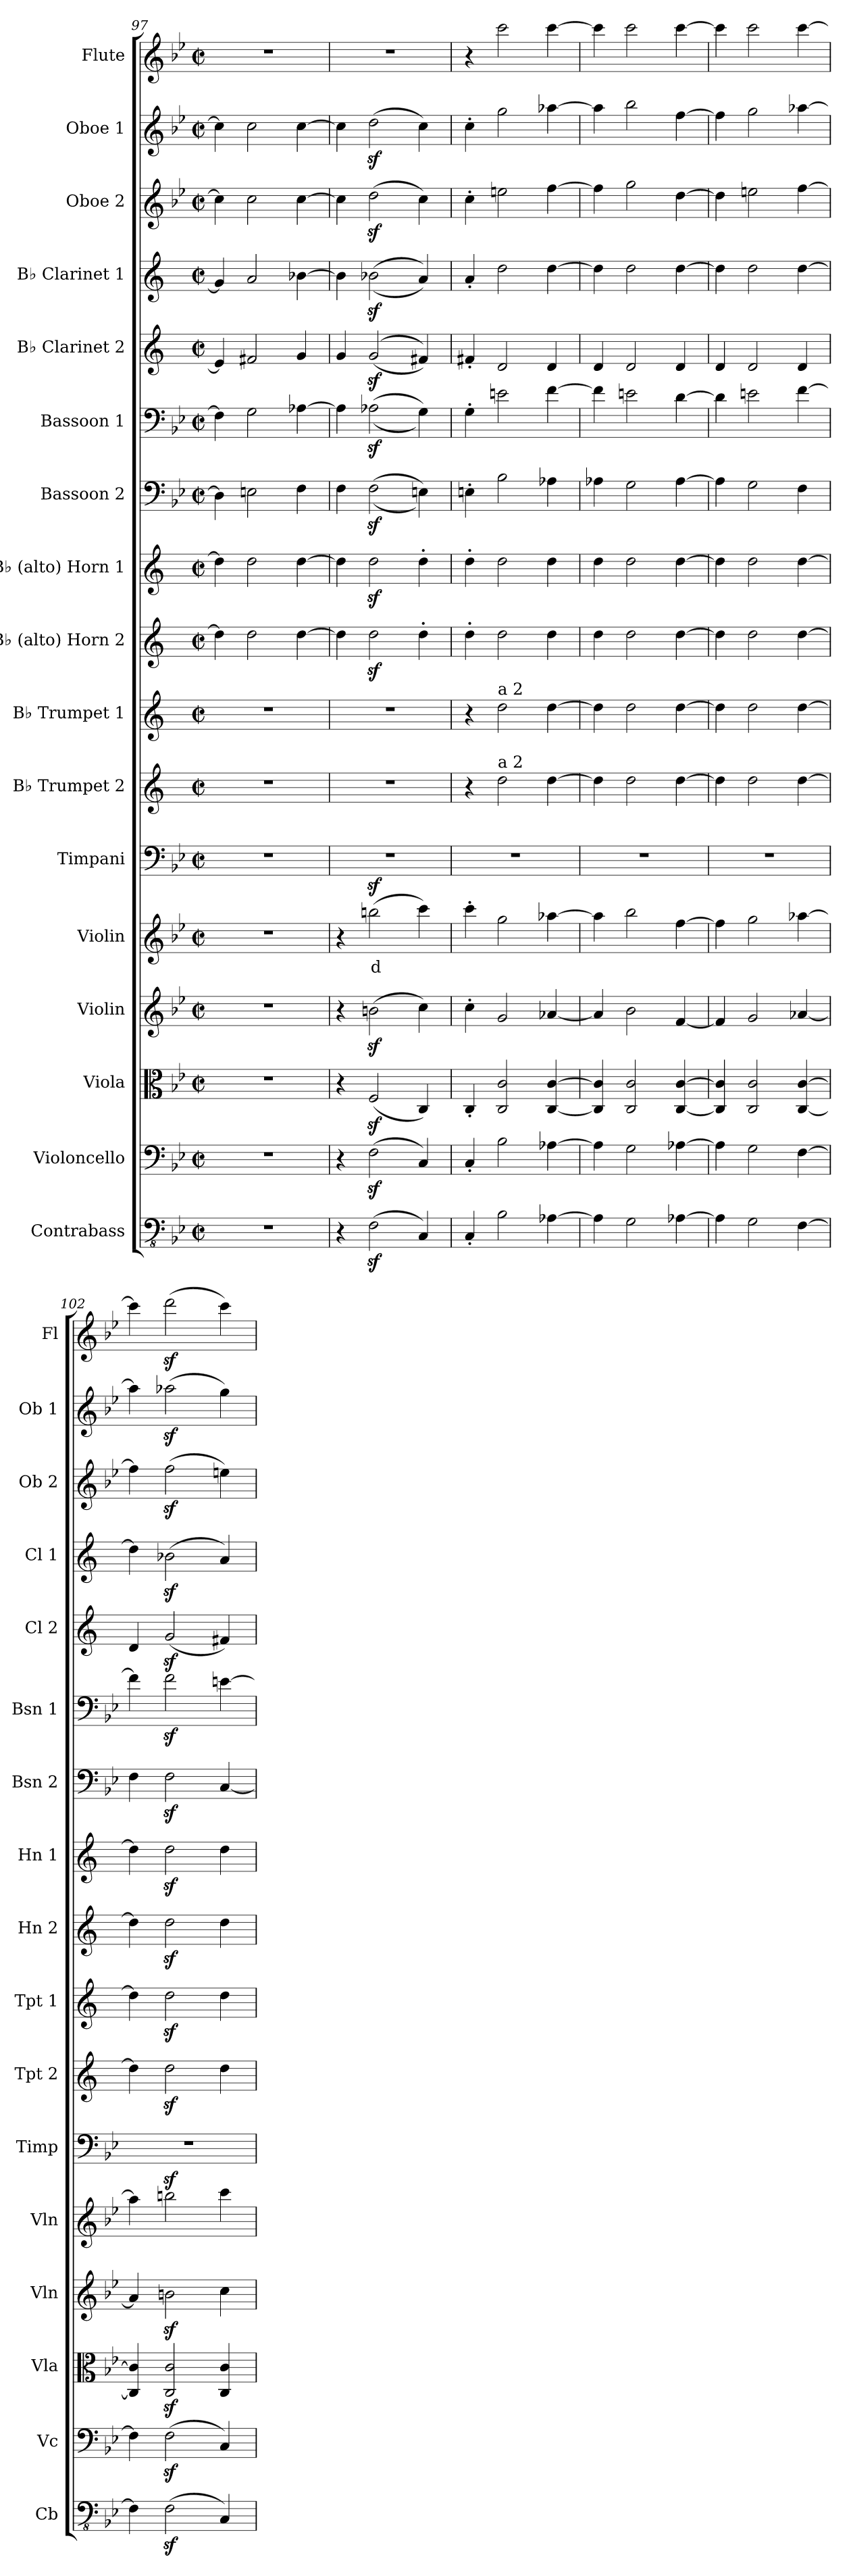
**kern	**kern	**kern	**kern	**kern	**text	**kern	**kern	**kern	**kern	**kern	**kern	**kern	**kern	**kern	**kern	**kern	**kern
*part17	*part16	*part15	*part14	*part13	*part13	*part12	*part11	*part10	*part9	*part8	*part7	*part6	*part5	*part4	*part3	*part2	*part1
*staff17	*staff16	*staff15	*staff14	*staff13	*staff13	*staff12	*staff11	*staff10	*staff9	*staff8	*staff7	*staff6	*staff5	*staff4	*staff3	*staff2	*staff1
*I"Contrabass	*I"Violoncello	*I"Viola	*I"Violin	*I"Violin	*	*I"Timpani	*I"B♭ Trumpet 2	*I"B♭ Trumpet 1	*I"B♭ (alto) Horn 2	*I"B♭ (alto) Horn 1	*I"Bassoon 2	*I"Bassoon 1	*I"B♭ Clarinet 2	*I"B♭ Clarinet 1	*I"Oboe 2	*I"Oboe 1	*I"Flute
*I'Cb	*I'Vc	*I'Vla	*I'Vln	*I'Vln	*	*I'Timp	*I'Tpt 2	*I'Tpt 1	*I'Hn 2	*I'Hn 1	*I'Bsn 2	*I'Bsn 1	*I'Cl 2	*I'Cl 1	*I'Ob 2	*I'Ob 1	*I'Fl
*clefFv4	*clefF4	*clefC3	*clefG2	*clefG2	*	*clefF4	*clefG2	*clefG2	*clefG2	*clefG2	*clefF4	*clefF4	*clefG2	*clefG2	*clefG2	*clefG2	*clefG2
*	*	*	*	*	*	*	*ITrd1c2	*ITrd1c2	*ITrd1c2	*ITrd1c2	*	*	*ITrd1c2	*ITrd1c2	*	*	*
*k[b-e-]	*k[b-e-]	*k[b-e-]	*k[b-e-]	*k[b-e-]	*	*k[b-e-]	*k[b-e-]	*k[b-e-]	*k[b-e-]	*k[b-e-]	*k[b-e-]	*k[b-e-]	*k[b-e-]	*k[b-e-]	*k[b-e-]	*k[b-e-]	*k[b-e-]
*M2/2	*M2/2	*M2/2	*M2/2	*M2/2	*	*M2/2	*M2/2	*M2/2	*M2/2	*M2/2	*M2/2	*M2/2	*M2/2	*M2/2	*M2/2	*M2/2	*M2/2
*met(c|)	*met(c|)	*met(c|)	*met(c|)	*met(c|)	*	*met(c|)	*met(c|)	*met(c|)	*met(c|)	*met(c|)	*met(c|)	*met(c|)	*met(c|)	*met(c|)	*met(c|)	*met(c|)	*met(c|)
=97	=97	=97	=97	=97	=97	=97	=97	=97	=97	=97	=97	=97	=97	=97	=97	=97	=97
1r	1r	1r	1r	1r	.	1r	1r	1r	4cc\]	4cc\]	4D\]	4F\]	4d/]	4f/]	4cc\]	4cc\]	1r
.	.	.	.	.	.	.	.	.	2cc\	2cc\	2En\	2G\	2en/	2g/	2cc\	2cc\	.
.	.	.	.	.	.	.	.	.	[4cc\	[4cc\	4F\	[4A-X\	4f/	[4a-X\	[4cc\	[4cc\	.
=98	=98	=98	=98	=98	=98	=98	=98	=98	=98	=98	=98	=98	=98	=98	=98	=98	=98
4r	4r	4r	4r	4r	.	1r	1r	1r	4cc\]	4cc\]	4F\	4A-\]	4f/	4a-\]	4cc\]	4cc\]	1r
!	!	!	!	!	!LO:LY:b:color=#FF0000	!	!	!	!	!	!	!	!	!	!	!	!
(>2FFz<\	(>2Fz<\	(<2Fz</	(>2bnz<\	(>2bbnz<\	d	.	.	.	2ccz<\	2ccz<\	(>(>2Fz<\	(>(>2A-Xz<\	(<(<2fz</	(>(>2a-Xz<\	(>2ddz<\	(>2ddz<\	.
4CC/)	4C/)	4C/)	4cc\)	4ccc\)	.	.	.	.	4cc'\	4cc'\	4En\))	4G\))	4en/))	4g/))	4cc\)	4cc\)	.
=99	=99	=99	=99	=99	=99	=99	=99	=99	=99	=99	=99	=99	=99	=99	=99	=99	=99
4CC'/	4C'/	4C'/	4cc'\	4ccc'\	.	1r	4r	4r	4cc'\	4cc'\	4En'\	4G'\	4en'/	4g'/	4cc'\	4cc'\	4r
!	!	!	!	!	!	!	!	!LO:TX:a:t=a 2	!	!	!	!	!	!	!	!	!
!	!	!	!	!	!	!	!LO:TX:a:t=a 2	!	!	!	!	!	!	!	!	!	!
2BB-\	2B-\	2C/ 2c/	2g/	2gg\	.	.	2cc\	2cc\	2cc\	2cc\	2B-\	2en\	2c/	2cc\	2een\	2gg\	2ccc\
[4AA-X\	[4A-X\	[4C/ [4c/	[4a-X/	[4aa-X\	.	.	[4cc\	[4cc\	4cc\	4cc\	4A-X\	[4f\	4c/	[4cc\	[4ff\	[4aa-X\	[4ccc\
=100	=100	=100	=100	=100	=100	=100	=100	=100	=100	=100	=100	=100	=100	=100	=100	=100	=100
4AA-\]	4A-\]	4C/] 4c/]	4a-/]	4aa-\]	.	1r	4cc\]	4cc\]	4cc\	4cc\	4A-X\	4f\]	4c/	4cc\]	4ff\]	4aa-\]	4ccc\]
2GG\	2G\	2C/ 2c/	2b-\	2bb-\	.	.	2cc\	2cc\	2cc\	2cc\	2G\	2en\	2c/	2cc\	2gg\	2bb-\	2ccc\
[4AA-X\	[4A-X\	[4C/ [4c/	[4f/	[4ff\	.	.	[4cc\	[4cc\	[4cc\	[4cc\	[4A-\	[4d\	4c/	[4cc\	[4dd\	[4ff\	[4ccc\
=101	=101	=101	=101	=101	=101	=101	=101	=101	=101	=101	=101	=101	=101	=101	=101	=101	=101
4AA-\]	4A-\]	4C/] 4c/]	4f/]	4ff\]	.	1r	4cc\]	4cc\]	4cc\]	4cc\]	4A-\]	4d\]	4c/	4cc\]	4dd\]	4ff\]	4ccc\]
2GG\	2G\	2C/ 2c/	2g/	2gg\	.	.	2cc\	2cc\	2cc\	2cc\	2G\	2en\	2c/	2cc\	2een\	2gg\	2ccc\
[4FF\	[4F\	[4C/ [4c/	[4a-X/	[4aa-X\	.	.	[4cc\	[4cc\	[4cc\	[4cc\	4F\	[4f\	4c/	[4cc\	[4ff\	[4aa-X\	[4ccc\
=102	=102	=102	=102	=102	=102	=102	=102	=102	=102	=102	=102	=102	=102	=102	=102	=102	=102
4FF\]	4F\]	4C/] 4c/]	4a-/]	4aa-\]	.	1r	4cc\]	4cc\]	4cc\]	4cc\]	4F\	4f\]	4c/	4cc\]	4ff\]	4aa-\]	4ccc\]
(>2FFz<\	(>2Fz<\	2C/z< 2c/z<	2bnz<\	2bbnz<\	.	.	2ccz<\	2ccz<\	2ccz<\	2ccz<\	2Fz<\	2fz<\	(<2fz</	(>2a-Xz<\	(>2ffz<\	(>2aa-Xz<\	(>2dddz<\
4CC/)	4C/)	4C/ 4c/	4cc\	4ccc\	.	.	4cc\	4cc\	4cc\	4cc\	[4C/	[4en\	4en/)	4g/)	4een\)	4gg\)	4ccc\)
=	=	=	=	=	=	=	=	=	=	=	=	=	=	=	=	=	=
*-	*-	*-	*-	*-	*-	*-	*-	*-	*-	*-	*-	*-	*-	*-	*-	*-	*-
